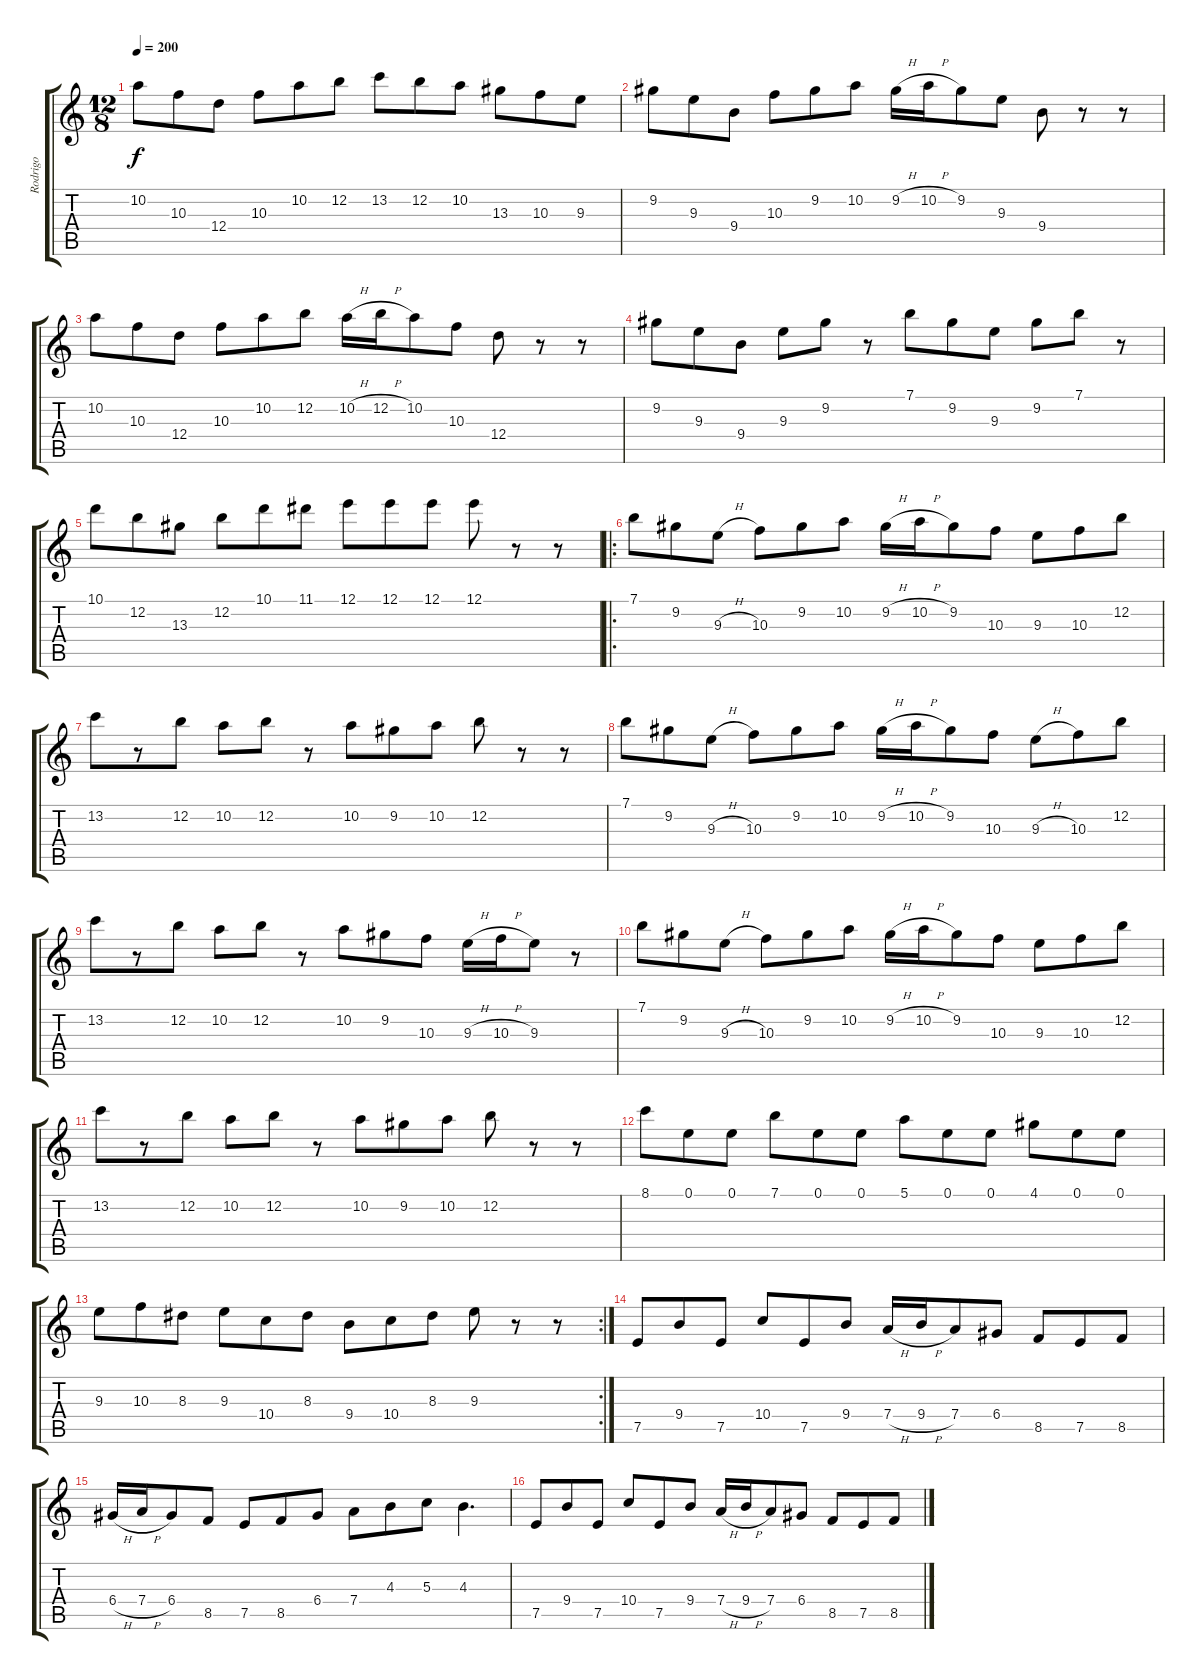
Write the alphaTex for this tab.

\track ("Rodrigo" "Rodrigo") {instrument acousticguitarsteel}
\staff {score tabs}
\tuning (E4 B3 G3 D3 A2 E2) {hide}
\ts (12 8)
\tempo 200
\clef g2
\ks c
10.2.8{dy f} 10.3.8 12.4.8 10.3.8 10.2.8 12.2.8 13.2.8 12.2.8 10.2.8 13.3.8 10.3.8 9.3.8 |
9.2.8 9.3.8 9.4.8 10.3.8 9.2.8 10.2.8 9.2{h}.16 10.2{h}.16 9.2.8 9.3.8 9.4.8 r.8 r.8 |
10.2.8 10.3.8 12.4.8 10.3.8 10.2.8 12.2.8 10.2{h}.16 12.2{h}.16 10.2.8 10.3.8 12.4.8 r.8 r.8 |
9.2.8 9.3.8 9.4.8 9.3.8 9.2.8 r.8 7.1.8 9.2.8 9.3.8 9.2.8 7.1.8 r.8 |
10.1.8 12.2.8 13.3.8 12.2.8 10.1.8 11.1.8 12.1.8 12.1.8 12.1.8 12.1.8 r.8 r.8 |
\ro
7.1.8 9.2.8 9.3{h}.8 10.3.8 9.2.8 10.2.8 9.2{h}.16 10.2{h}.16 9.2.8 10.3.8 9.3.8 10.3.8 12.2.8 |
13.2.8 r.8 12.2.8 10.2.8 12.2.8 r.8 10.2.8 9.2.8 10.2.8 12.2.8 r.8 r.8 |
7.1.8 9.2.8 9.3{h}.8 10.3.8 9.2.8 10.2.8 9.2{h}.16 10.2{h}.16 9.2.8 10.3.8 9.3{h}.8 10.3.8 12.2.8 |
13.2.8 r.8 12.2.8 10.2.8 12.2.8 r.8 10.2.8 9.2.8 10.3.8 9.3{h}.16 10.3{h}.16 9.3.8 r.8 |
7.1.8 9.2.8 9.3{h}.8 10.3.8 9.2.8 10.2.8 9.2{h}.16 10.2{h}.16 9.2.8 10.3.8 9.3.8 10.3.8 12.2.8 |
13.2.8 r.8 12.2.8 10.2.8 12.2.8 r.8 10.2.8 9.2.8 10.2.8 12.2.8 r.8 r.8 |
8.1.8 0.1.8 0.1.8 7.1.8 0.1.8 0.1.8 5.1.8 0.1.8 0.1.8 4.1.8 0.1.8 0.1.8 |
\rc 2
9.3.8 10.3.8 8.3.8 9.3.8 10.4.8 8.3.8 9.4.8 10.4.8 8.3.8 9.3.8 r.8 r.8 |
7.5.8 9.4.8 7.5.8 10.4.8 7.5.8 9.4.8 7.4{h}.16 9.4{h}.16 7.4.8 6.4.8 8.5.8 7.5.8 8.5.8 |
6.4{h}.16 7.4{h}.16 6.4.8 8.5.8 7.5.8 8.5.8 6.4.8 7.4.8 4.3.8 5.3.8 4.3.4{d} |
7.5.8 9.4.8 7.5.8 10.4.8 7.5.8 9.4.8 7.4{h}.16 9.4{h}.16 7.4.8 6.4.8 8.5.8 7.5.8 8.5.8
